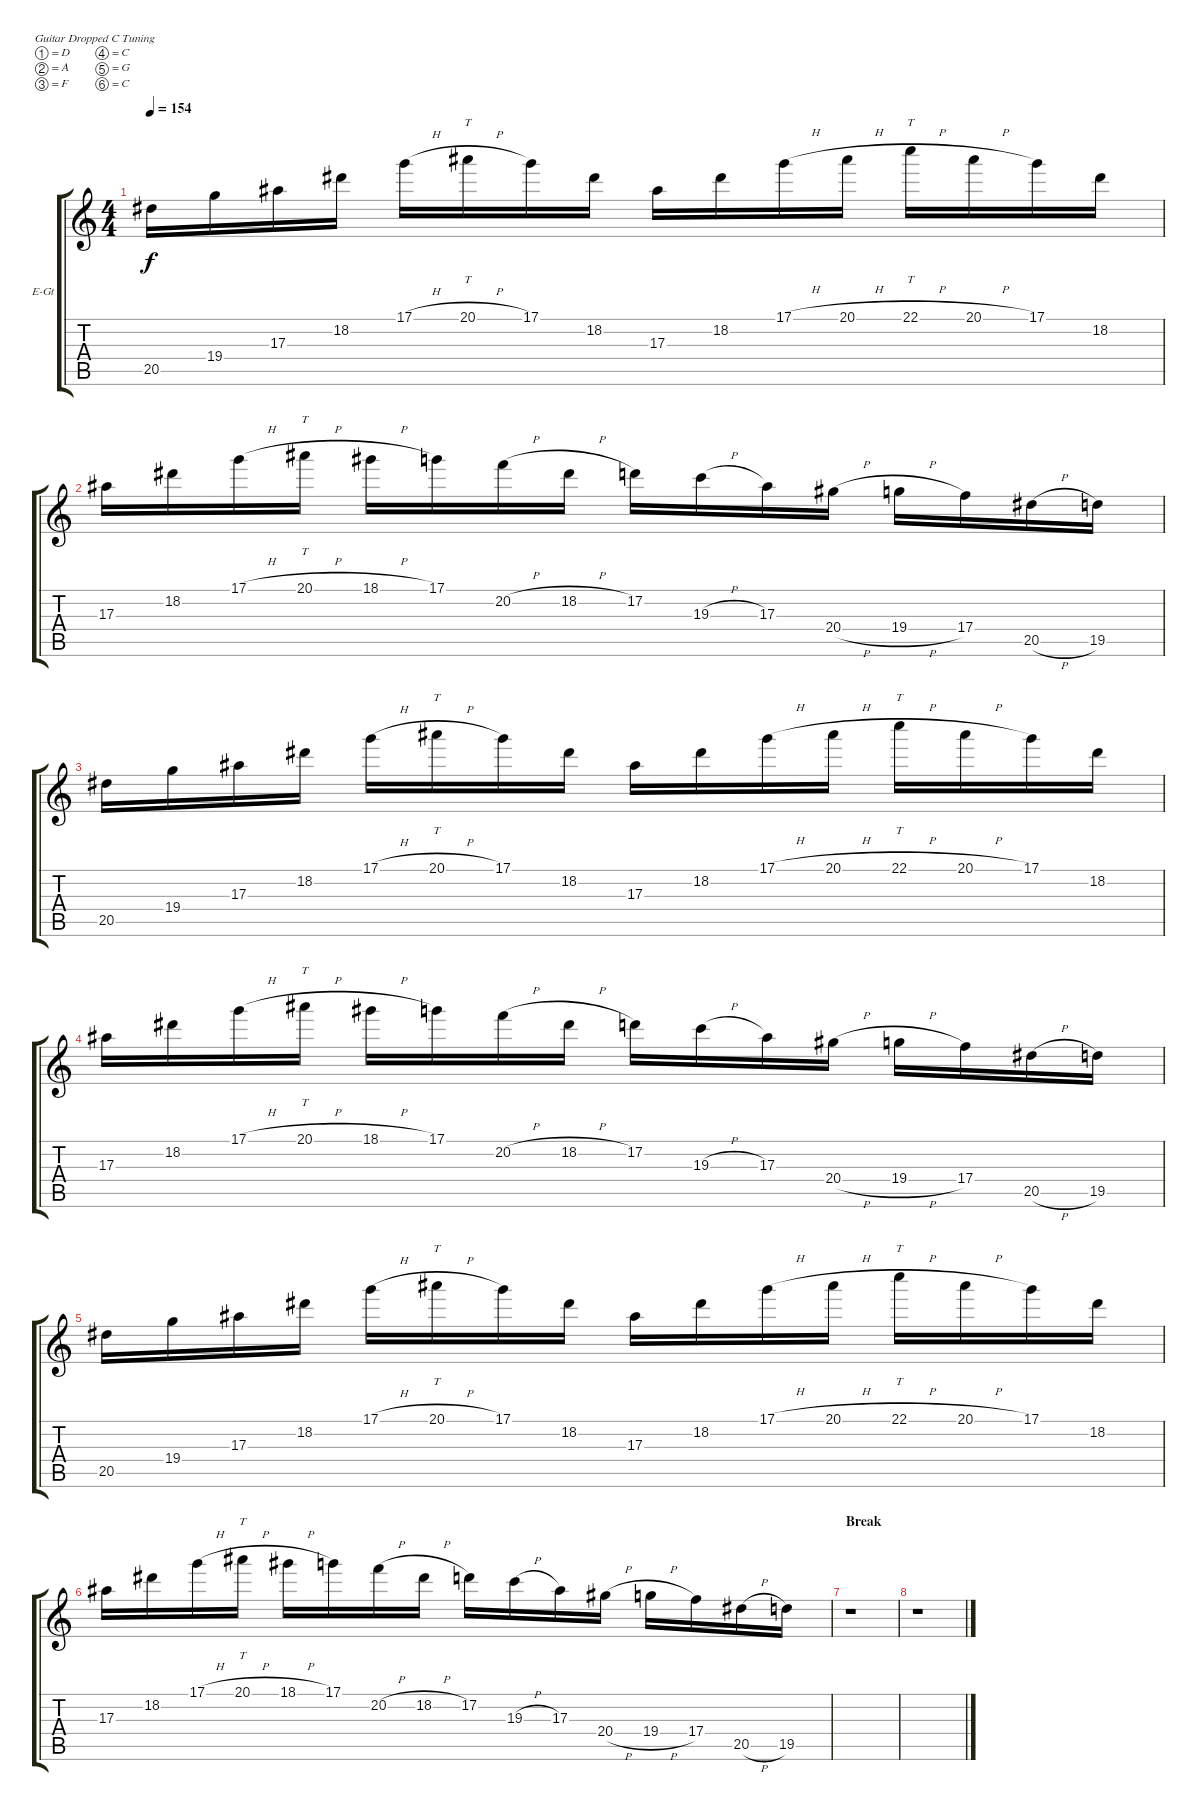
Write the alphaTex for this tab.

\defaultSystemsLayout 4
\bracketExtendMode groupsimilarinstruments
\firstSystemTrackNameOrientation horizontal
\otherSystemsTrackNameOrientation horizontal
\track ("Lead Harmony" "E-Gt") {instrument overdrivenguitar}
\staff {score tabs}
\tuning (D4 A3 F3 C3 G2 C2)
\ts (4 4)
\tempo 154
\clef g2
\ks c
20.5.16{dy f} 19.4.16 17.3.16 18.2.16 17.1{h}.16 20.1{h}.16{tt} 17.1.16 18.2.16 17.3.16 18.2.16 17.1{h}.16 20.1{h}.16 22.1{h}.16{tt} 20.1{h}.16 17.1.16 18.2.16 |
17.3.16 18.2.16 17.1{h}.16 20.1{h}.16{tt} 18.1{h}.16 17.1.16 20.2{h}.16 18.2{h}.16 17.2.16 19.3{h}.16 17.3.16 20.4{h}.16 19.4{h}.16 17.4.16 20.5{h}.16 19.5.16 |
20.5.16 19.4.16 17.3.16 18.2.16 17.1{h}.16 20.1{h}.16{tt} 17.1.16 18.2.16 17.3.16 18.2.16 17.1{h}.16 20.1{h}.16 22.1{h}.16{tt} 20.1{h}.16 17.1.16 18.2.16 |
17.3.16 18.2.16 17.1{h}.16 20.1{h}.16{tt} 18.1{h}.16 17.1.16 20.2{h}.16 18.2{h}.16 17.2.16 19.3{h}.16 17.3.16 20.4{h}.16 19.4{h}.16 17.4.16 20.5{h}.16 19.5.16 |
20.5.16 19.4.16 17.3.16 18.2.16 17.1{h}.16 20.1{h}.16{tt} 17.1.16 18.2.16 17.3.16 18.2.16 17.1{h}.16 20.1{h}.16 22.1{h}.16{tt} 20.1{h}.16 17.1.16 18.2.16 |
17.3.16 18.2.16 17.1{h}.16 20.1{h}.16{tt} 18.1{h}.16 17.1.16 20.2{h}.16 18.2{h}.16 17.2.16 19.3{h}.16 17.3.16 20.4{h}.16 19.4{h}.16 17.4.16 20.5{h}.16 19.5.16 |
\section ("" "Break")
r.1 |
r.1
